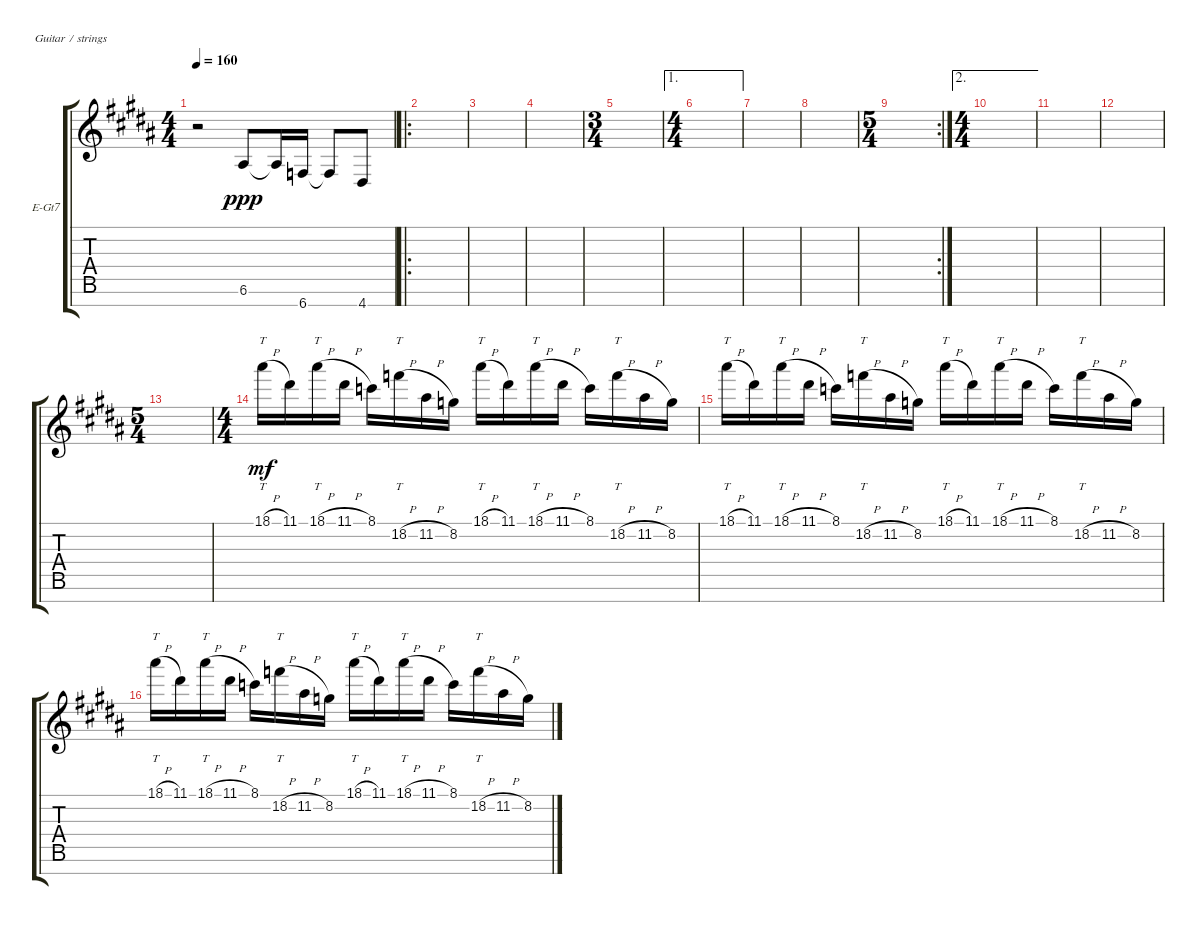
\defaultSystemsLayout 4
\bracketExtendMode groupsimilarinstruments
\firstSystemTrackNameOrientation horizontal
\otherSystemsTrackNameOrientation horizontal
\track ("Lead" "E-Gt7") {instrument distortionguitar}
\staff {score tabs}
\tuning (E4 B3 G3 D3 A2 E2 B1)
\ts (4 4)
\tempo 160
\clef g2
\ks b
r.2{dy mf} 6.6.8{dy ppp} 6.6{t}.16 6.7.16 6.7{t}.8 4.7.8 |
\ro
|
|
|
\ts (3 4)
|
\ae 1
\ts (4 4)
|
|
|
\rc 2
\ts (5 4)
|
\ae 2
\ts (4 4)
|
|
|
\ts (5 4)
|
\ts (4 4)
18.1{h}.16{tt dy mf} 11.1.16 18.1{h}.16{tt} 11.1{h}.16 8.1.16 18.2{h}.16{tt} 11.2{h}.16 8.2.16 18.1{h}.16{tt} 11.1.16 18.1{h}.16{tt} 11.1{h}.16 8.1.16 18.2{h}.16{tt} 11.2{h}.16 8.2.16 |
18.1{h}.16{tt} 11.1.16 18.1{h}.16{tt} 11.1{h}.16 8.1.16 18.2{h}.16{tt} 11.2{h}.16 8.2.16 18.1{h}.16{tt} 11.1.16 18.1{h}.16{tt} 11.1{h}.16 8.1.16 18.2{h}.16{tt} 11.2{h}.16 8.2.16 |
18.1{h}.16{tt} 11.1.16 18.1{h}.16{tt} 11.1{h}.16 8.1.16 18.2{h}.16{tt} 11.2{h}.16 8.2.16 18.1{h}.16{tt} 11.1.16 18.1{h}.16{tt} 11.1{h}.16 8.1.16 18.2{h}.16{tt} 11.2{h}.16 8.2.16
